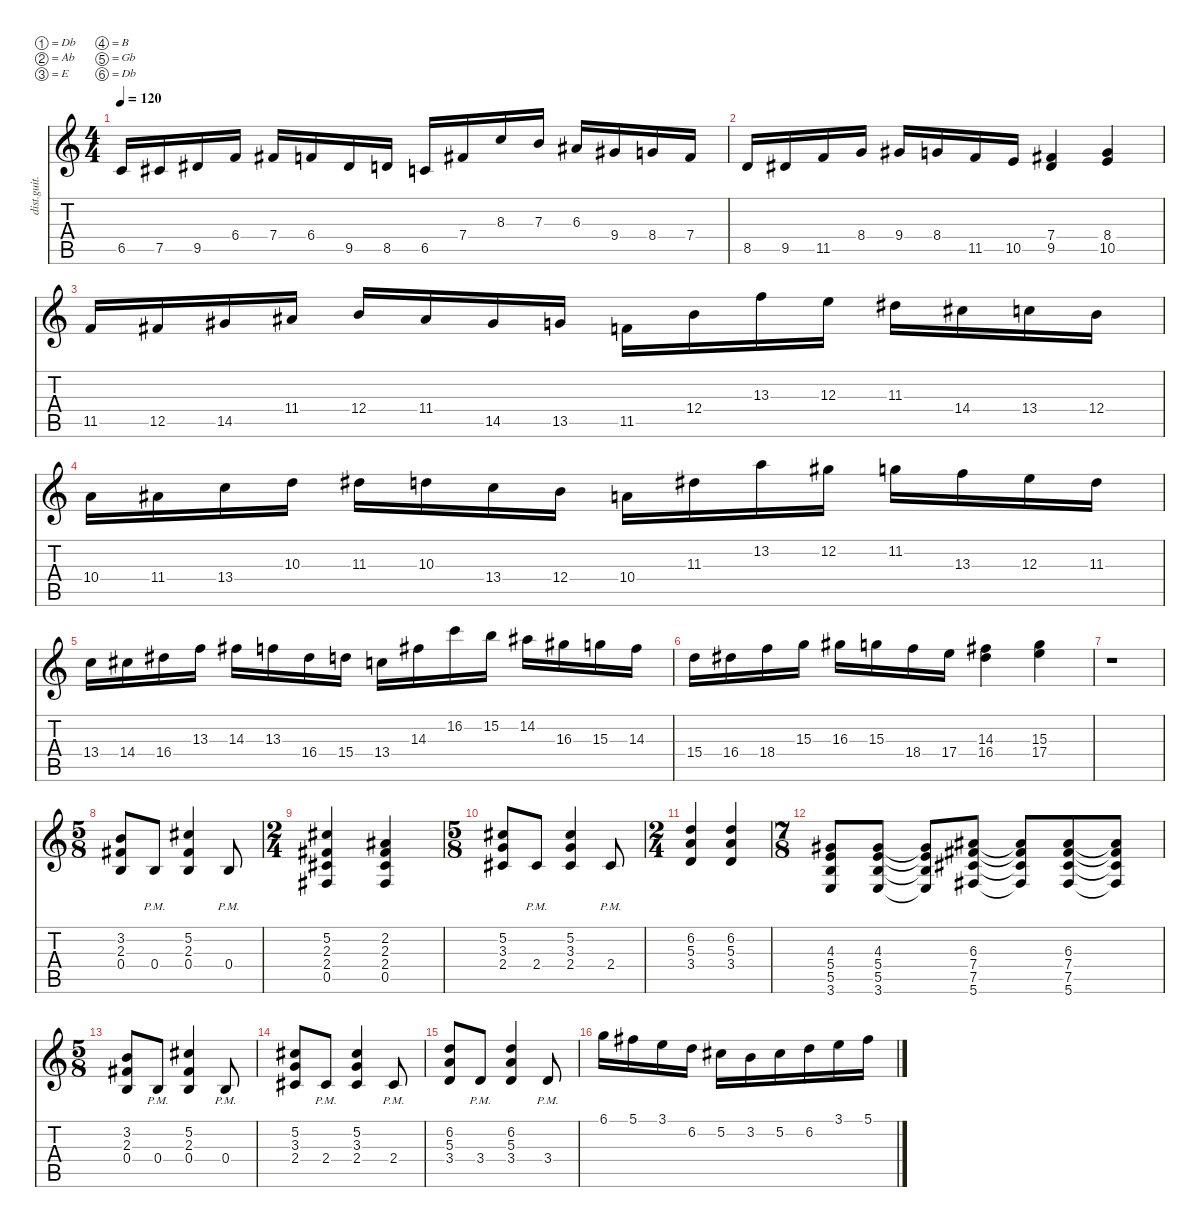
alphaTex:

\defaultSystemsLayout 4
\hideDynamics
\bracketExtendMode nobrackets
\otherSystemsTrackNameOrientation horizontal
\track ("P. Waggoner Gtr." "dist.guit.") {instrument distortionguitar}
\staff {score tabs}
\tuning (Db4 Ab3 E3 B2 Gb2 Db2)
\ts (4 4)
\tempo 120
\clef g2
\ks c
6.5.16{dy f beam Up} 7.5{acc #}.16{beam Up} 9.5{acc #}.16{beam Up} 6.4.16{beam Up} 7.4{acc #}.16{beam Up} 6.4.16{beam Up} 9.5{acc #}.16{beam Up} 8.5.16{beam Up} 6.5.16{beam Up} 7.4{acc #}.16{beam Up} 8.3.16{beam Up} 7.3.16{beam Up} 6.3{acc #}.16{beam Up} 9.4{acc #}.16{beam Up} 8.4.16{beam Up} 7.4{acc #}.16{beam Up} |
8.5.16{beam Up} 9.5{acc #}.16{beam Up} 11.5.16{beam Up} 8.4.16{beam Up} 9.4{acc #}.16{beam Up} 8.4.16{beam Up} 11.5.16{beam Up} 10.5.16{beam Up} (7.4{acc #} 9.5{acc #}).4{beam Up} (8.4 10.5).4{beam Up} |
11.5.16{beam Up} 12.5{acc #}.16{beam Up} 14.5{acc #}.16{beam Up} 11.4{acc #}.16{beam Up} 12.4.16{beam Up} 11.4{acc #}.16{beam Up} 14.5{acc #}.16{beam Up} 13.5.16{beam Up} 11.5.16{beam Down} 12.4.16{beam Down} 13.3.16{beam Down} 12.3.16{beam Down} 11.3{acc #}.16{beam Down} 14.4{acc #}.16{beam Down} 13.4.16{beam Down} 12.4.16{beam Down} |
10.4.16{beam Down} 11.4{acc #}.16{beam Down} 13.4.16{beam Down} 10.3.16{beam Down} 11.3{acc #}.16{beam Down} 10.3.16{beam Down} 13.4.16{beam Down} 12.4.16{beam Down} 10.4.16{beam Down} 11.3{acc #}.16{beam Down} 13.2.16{beam Down} 12.2{acc #}.16{beam Down} 11.2.16{beam Down} 13.3.16{beam Down} 12.3.16{beam Down} 11.3{acc #}.16{beam Down} |
13.4.16{beam Down} 14.4{acc #}.16{beam Down} 16.4{acc #}.16{beam Down} 13.3.16{beam Down} 14.3{acc #}.16{beam Down} 13.3.16{beam Down} 16.4{acc #}.16{beam Down} 15.4.16{beam Down} 13.4.16{beam Down} 14.3{acc #}.16{beam Down} 16.2.16{beam Down} 15.2.16{beam Down} 14.2{acc #}.16{beam Down} 16.3{acc #}.16{beam Down} 15.3.16{beam Down} 14.3{acc #}.16{beam Down} |
15.4.16{beam Down} 16.4{acc #}.16{beam Down} 18.4.16{beam Down} 15.3.16{beam Down} 16.3{acc #}.16{beam Down} 15.3.16{beam Down} 18.4.16{beam Down} 17.4.16{beam Down} (14.3{acc #} 16.4{acc #}).4{beam Down} (15.3 17.4).4{beam Down} |
r.1{beam Down} |
\ts (5 8)
\beaming (8 2 3)
(3.2 2.3{acc #} 0.4).8{beam Up} 0.4{pm}.8{beam Up} (5.2{acc #} 2.3{acc #} 0.4).4{beam Up} 0.4{pm}.8{beam Up} |
\ts (2 4)
\beaming (8 2 2)
(5.2{acc #} 2.3{acc #} 2.4{acc #} 0.5{acc #}).4{beam Up} (2.2{acc #} 2.3{acc #} 2.4{acc #} 0.5{acc #}).4{beam Up} |
\ts (5 8)
\beaming (8 2 3)
(5.2{acc #} 3.3 2.4{acc #}).8{beam Up} 2.4{pm acc #}.8{beam Up} (5.2{acc #} 3.3 2.4{acc #}).4{beam Up} 2.4{pm acc #}.8{beam Up} |
\ts (2 4)
\beaming (8 2 2)
(6.2 5.3 3.4).4{beam Up} (6.2 5.3 3.4).4{beam Up} |
\ts (7 8)
\beaming (8 2 2 3)
(4.3{acc #} 5.4 5.5 3.6).8{beam Up} (4.3{acc #} 5.4 5.5 3.6).8{beam Up} (4.3{t acc #} 5.4{t} 5.5{t} 3.6{t}).8{beam Up} (6.3{acc #} 7.4{acc #} 7.5{acc #} 5.6{acc #}).8{beam Up} (6.3{t acc #} 7.4{t acc #} 7.5{t acc #} 5.6{t acc #}).8{beam Up} (6.3{acc #} 7.4{acc #} 7.5{acc #} 5.6{acc #}).8{beam Up} (6.3{t acc #} 7.4{t acc #} 7.5{t acc #} 5.6{t acc #}).8{beam Up} |
\ts (5 8)
\beaming (8 2 3)
(3.2 2.3{acc #} 0.4).8{beam Up} 0.4{pm}.8{beam Up} (5.2{acc #} 2.3{acc #} 0.4).4{beam Up} 0.4{pm}.8{beam Up} |
(5.2{acc #} 3.3 2.4{acc #}).8{beam Up} 2.4{pm acc #}.8{beam Up} (5.2{acc #} 3.3 2.4{acc #}).4{beam Up} 2.4{pm acc #}.8{beam Up} |
(6.2 5.3 3.4).8{beam Up} 3.4{pm}.8{beam Up} (6.2 5.3 3.4).4{beam Up} 3.4{pm}.8{beam Up} |
6.1.16{beam Down} 5.1{acc #}.16{beam Down} 3.1.16{beam Down} 6.2.16{beam Down} 5.2{acc #}.16{beam Down} 3.2.16{beam Down} 5.2{acc #}.16{beam Down} 6.2.16{beam Down} 3.1.16{beam Down} 5.1{acc #}.16{beam Down}
